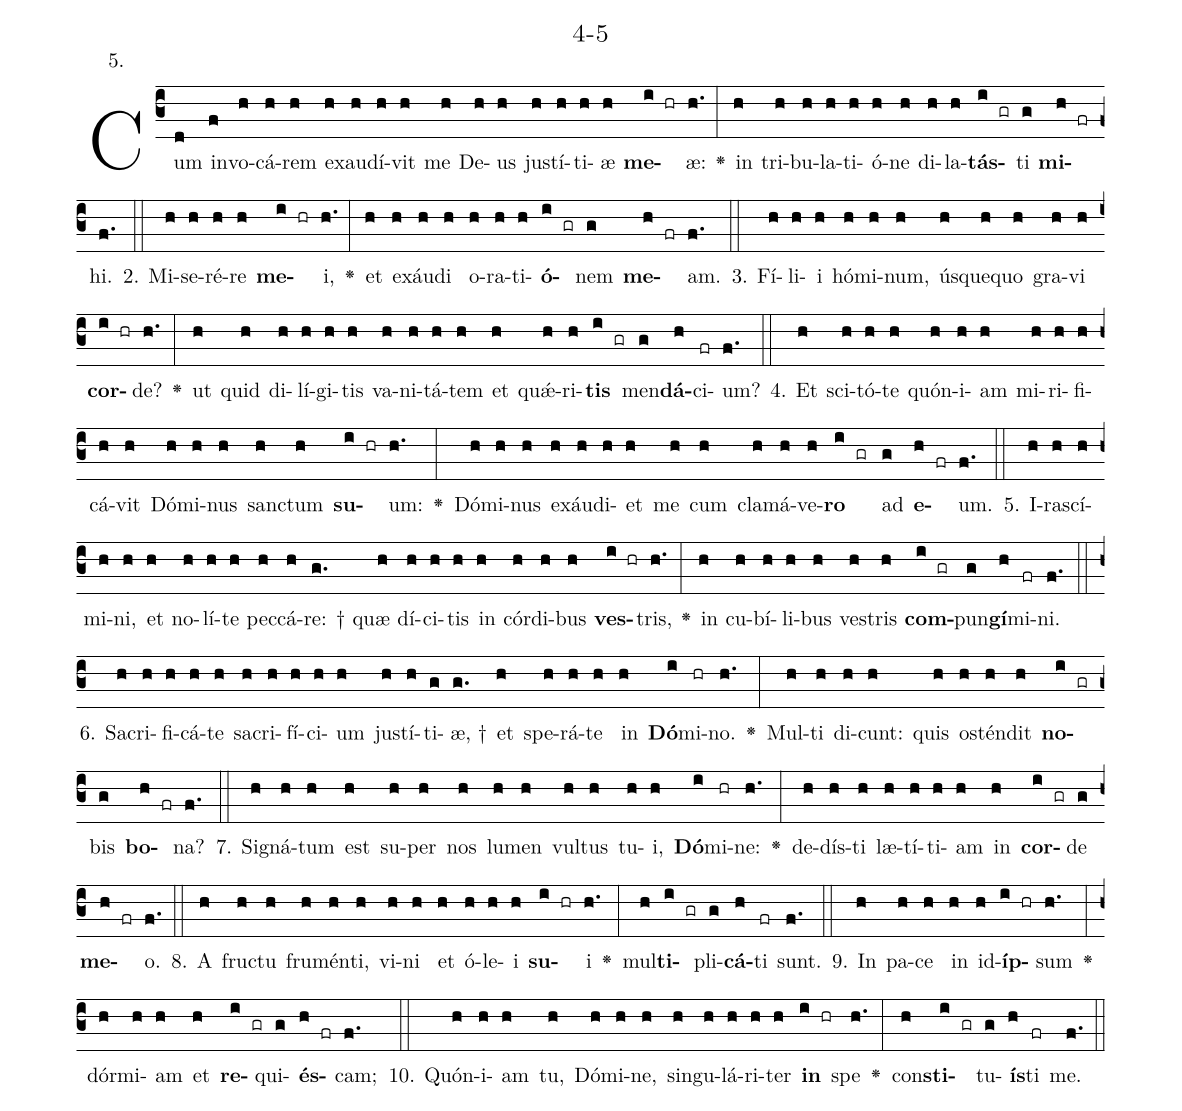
name: 4-5;
annotation: 5.;
%%
(c3)Cum(d) in(f)vo(h)cá(h)rem(h) ex(h)au(h)dí(h)vit(h) me(h) De(h)us(h) jus(h)tí(h)ti(h)æ(h) <b>me</b>(i hr)æ:(h.) <v>\greheightstar</v>(:) in(h) tri(h)bu(h)la(h)ti(h)ó(h)ne(h) di(h)la(h)<b>tás</b>(i gr)ti(g) <b>mi</b>(h fr)hi.(f.) (::)
2. Mi(h)se(h)ré(h)re(h) <b>me</b>(i hr)i,(h.) <v>\greheightstar</v>(:) et(h) ex(h)áu(h)di(h) o(h)ra(h)ti(h)<b>ó</b>(i gr)nem(g) <b>me</b>(h fr)am.(f.) (::)
3. Fí(h)li(h)i(h) hó(h)mi(h)num,(h) ús(h)que(h)quo(h) gra(h)vi(h) <b>cor</b>(i hr)de?(h.) <v>\greheightstar</v>(:) ut(h) quid(h) di(h)lí(h)gi(h)tis(h) va(h)ni(h)tá(h)tem(h) et(h) quǽ(h)ri(h)<b>tis</b>(i gr) men(g)<b>dá</b>(h)ci(fr)um?(f.) (::)
4. Et(h) sci(h)tó(h)te(h) quón(h)i(h)am(h) mi(h)ri(h)fi(h)cá(h)vit(h) Dó(h)mi(h)nus(h) sanc(h)tum(h) <b>su</b>(i hr)um:(h.) <v>\greheightstar</v>(:) Dó(h)mi(h)nus(h) ex(h)áu(h)di(h)et(h) me(h) cum(h) cla(h)má(h)ve(h)<b>ro</b>(i gr) ad(g) <b>e</b>(h fr)um.(f.) (::)
5. I(h)ra(h)scí(h)mi(h)ni,(h) et(h) no(h)lí(h)te(h) pec(h)cá(h)re: †(g.) quæ(h) dí(h)ci(h)tis(h) in(h) cór(h)di(h)bus(h) <b>ves</b>(i hr)tris,(h.) <v>\greheightstar</v>(:) in(h) cu(h)bí(h)li(h)bus(h) ves(h)tris(h) <b>com</b>(i gr)pun(g)<b>gí</b>(h)mi(fr)ni.(f.) (::)
6. Sa(h)cri(h)fi(h)cá(h)te(h) sa(h)cri(h)fí(h)ci(h)um(h) jus(h)tí(h)ti(g)æ, †(g.) et(h) spe(h)rá(h)te(h) in(h) <b>Dó</b>(i)mi(hr)no.(h.) <v>\greheightstar</v>(:) Mul(h)ti(h) di(h)cunt:(h) quis(h) os(h)tén(h)dit(h) <b>no</b>(i gr)bis(g) <b>bo</b>(h fr)na?(f.) (::)
7. Si(h)gná(h)tum(h) est(h) su(h)per(h) nos(h) lu(h)men(h) vul(h)tus(h) tu(h)i,(h) <b>Dó</b>(i)mi(hr)ne:(h.) <v>\greheightstar</v>(:) de(h)dís(h)ti(h) læ(h)tí(h)ti(h)am(h) in(h) <b>cor</b>(i gr)de(g) <b>me</b>(h fr)o.(f.) (::)
8. A(h) fruc(h)tu(h) fru(h)mén(h)ti,(h) vi(h)ni(h) et(h) ó(h)le(h)i(h) <b>su</b>(i hr)i(h.) <v>\greheightstar</v>(:) mul(h)<b>ti</b>(i gr)pli(g)<b>cá</b>(h)ti(fr) sunt.(f.) (::)
9. In(h) pa(h)ce(h) in(h) id(h)<b>íp</b>(i hr)sum(h.) <v>\greheightstar</v>(:) dór(h)mi(h)am(h) et(h) <b>re</b>(i gr)qui(g)<b>és</b>(h fr)cam;(f.) (::)
10. Quón(h)i(h)am(h) tu,(h) Dó(h)mi(h)ne,(h) sin(h)gu(h)lá(h)ri(h)ter(h) <b>in</b>(i hr) spe(h.) <v>\greheightstar</v>(:) con(h)<b>sti</b>(i gr)tu(g)<b>ís</b>(h)ti(fr) me.(f.) (::)
